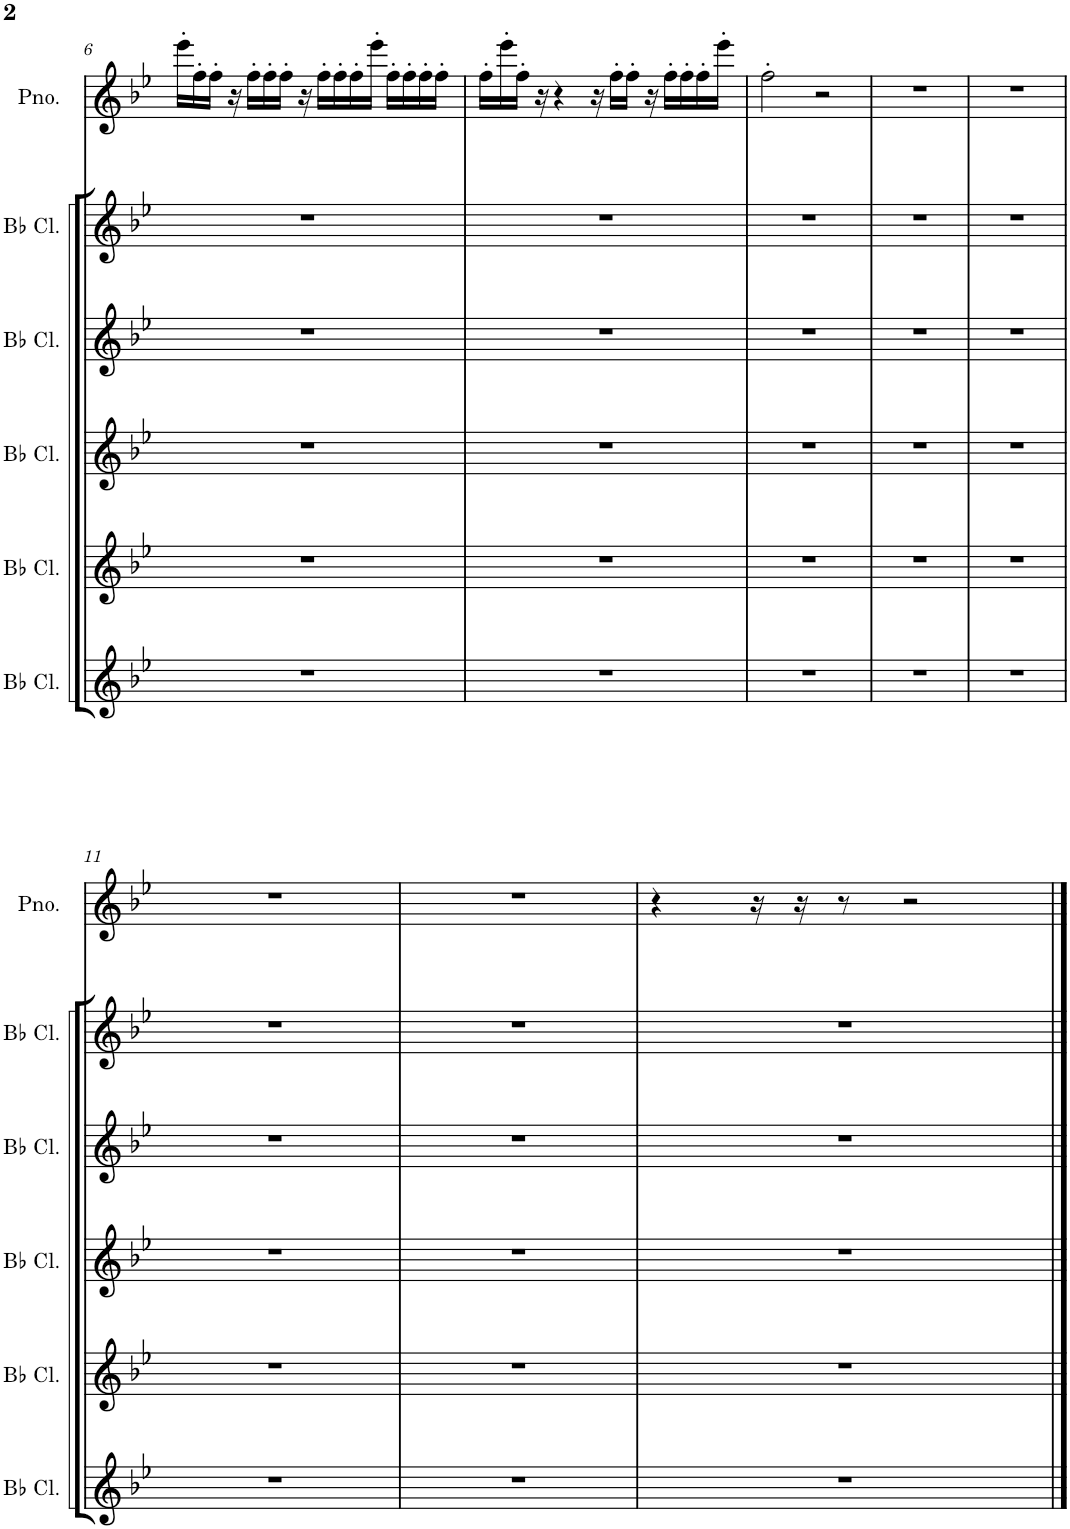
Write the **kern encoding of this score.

**kern	**kern	**kern	**kern	**kern	**kern
*part6	*part5	*part4	*part3	*part2	*part1
*staff6	*staff5	*staff4	*staff3	*staff2	*staff1
*I"Bb Clarinet	*I"Bb Clarinet	*I"Bb Clarinet	*I"Bb Clarinet	*I"Bb Clarinet	*I"Piano
*I'Bb Cl.	*I'Bb Cl.	*I'Bb Cl.	*I'Bb Cl.	*I'Bb Cl.	*I'Pno.
!!LO:PB:g=z
*clefG2	*clefG2	*clefG2	*clefG2	*clefG2	*clefG2
*ITrd1c2	*ITrd1c2	*ITrd1c2	*ITrd1c2	*ITrd1c2	*
*k[b-e-]	*k[b-e-]	*k[b-e-]	*k[b-e-]	*k[b-e-]	*k[b-e-]
*M4/4	*M4/4	*M4/4	*M4/4	*M4/4	*M4/4
=6	=6	=6	=6	=6	=6
1r	1r	1r	1r	1r	16eee-'\LL
.	.	.	.	.	16ff'\
.	.	.	.	.	16ff'\JJ
.	.	.	.	.	16r
.	.	.	.	.	16ff'\LL
.	.	.	.	.	16ff'\
.	.	.	.	.	16ff'\JJ
.	.	.	.	.	16r
.	.	.	.	.	16ff'\LL
.	.	.	.	.	16ff'\
.	.	.	.	.	16ff'\
.	.	.	.	.	16eee-'\JJ
.	.	.	.	.	16ff'\LL
.	.	.	.	.	16ff'\
.	.	.	.	.	16ff'\
.	.	.	.	.	16ff'\JJ
=7	=7	=7	=7	=7	=7
1r	1r	1r	1r	1r	16ff'\LL
.	.	.	.	.	16eee-'\
.	.	.	.	.	16ff'\JJ
.	.	.	.	.	16r
.	.	.	.	.	4r
.	.	.	.	.	16r
.	.	.	.	.	16ff'\LL
.	.	.	.	.	16ff'\JJ
.	.	.	.	.	16r
.	.	.	.	.	16ff'\LL
.	.	.	.	.	16ff'\
.	.	.	.	.	16ff'\
.	.	.	.	.	16eee-'\JJ
=8	=8	=8	=8	=8	=8
1r	1r	1r	1r	1r	2ff'\
.	.	.	.	.	2r
=9	=9	=9	=9	=9	=9
1r	1r	1r	1r	1r	1r
=10	=10	=10	=10	=10	=10
1r	1r	1r	1r	1r	1r
!!LO:LB:g=z
=11	=11	=11	=11	=11	=11
1r	1r	1r	1r	1r	1r
=12	=12	=12	=12	=12	=12
1r	1r	1r	1r	1r	1r
=13	=13	=13	=13	=13	=13
1r	1r	1r	1r	1r	4r
.	.	.	.	.	16r
.	.	.	.	.	16r
.	.	.	.	.	8r
.	.	.	.	.	2r
==	==	==	==	==	==
*-	*-	*-	*-	*-	*-
